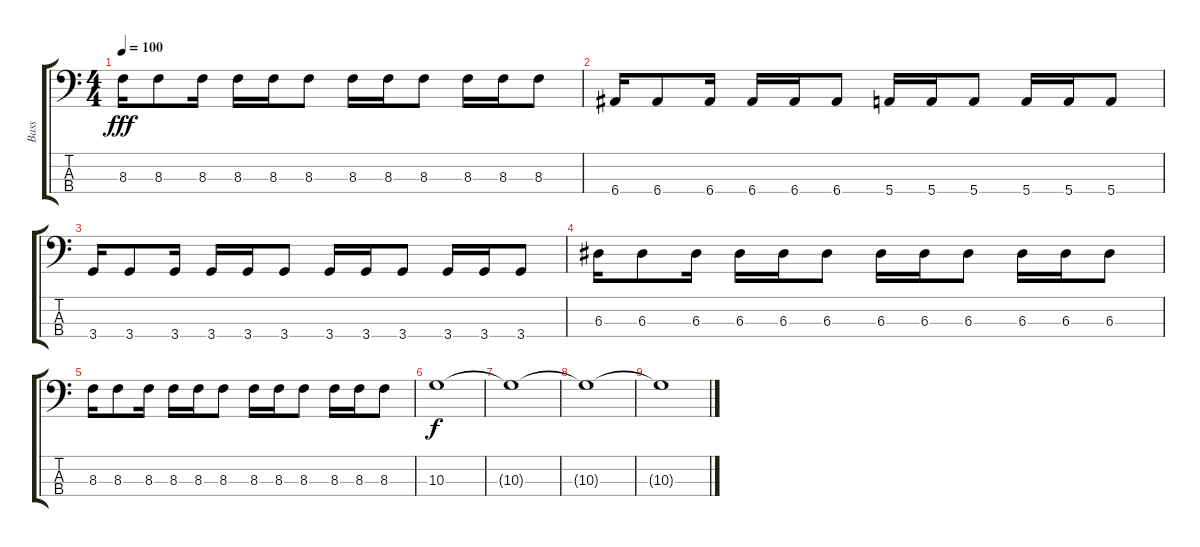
\track ("Bass" "Bass") {instrument electricbasspick}
\staff {score tabs}
\tuning (G2 D2 A1 E1) {hide}
\ts (4 4)
\tempo 100
\clef f4
\ks c
8.3.16{dy fff} 8.3.8 8.3.16 8.3.16 8.3.16 8.3.8 8.3.16 8.3.16 8.3.8 8.3.16 8.3.16 8.3.8 |
6.4.16 6.4.8 6.4.16 6.4.16 6.4.16 6.4.8 5.4.16 5.4.16 5.4.8 5.4.16 5.4.16 5.4.8 |
3.4.16 3.4.8 3.4.16 3.4.16 3.4.16 3.4.8 3.4.16 3.4.16 3.4.8 3.4.16 3.4.16 3.4.8 |
6.3.16 6.3.8 6.3.16 6.3.16 6.3.16 6.3.8 6.3.16 6.3.16 6.3.8 6.3.16 6.3.16 6.3.8 |
8.3.16 8.3.8 8.3.16 8.3.16 8.3.16 8.3.8 8.3.16 8.3.16 8.3.8 8.3.16 8.3.16 8.3.8 |
10.3.1{dy f} |
10.3{t}.1 |
10.3{t}.1 |
10.3{t}.1
